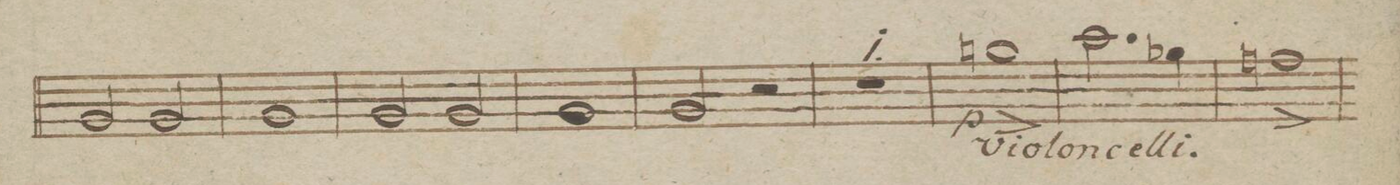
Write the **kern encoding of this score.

**kern	**dynam
*I"Violon e Violoncello	*
*clefF4	*
*k[b-e-]	*
*met(c|)	*
*M2/2	*
2BB-/	.
2BB-/	.
=85	=85
1BB-	.
=86	=86
2BB-/	.
2BB-/	.
=87	=87
1BB-	.
=88	=88
2BB-/	.
2r	.
=89	=89
1r	.
=90	=90
1Bn^<	p
=91	=91
2.c\	.
4B-X\	.
=92	=92
1An^<	.
=93	=93
*-	*-
